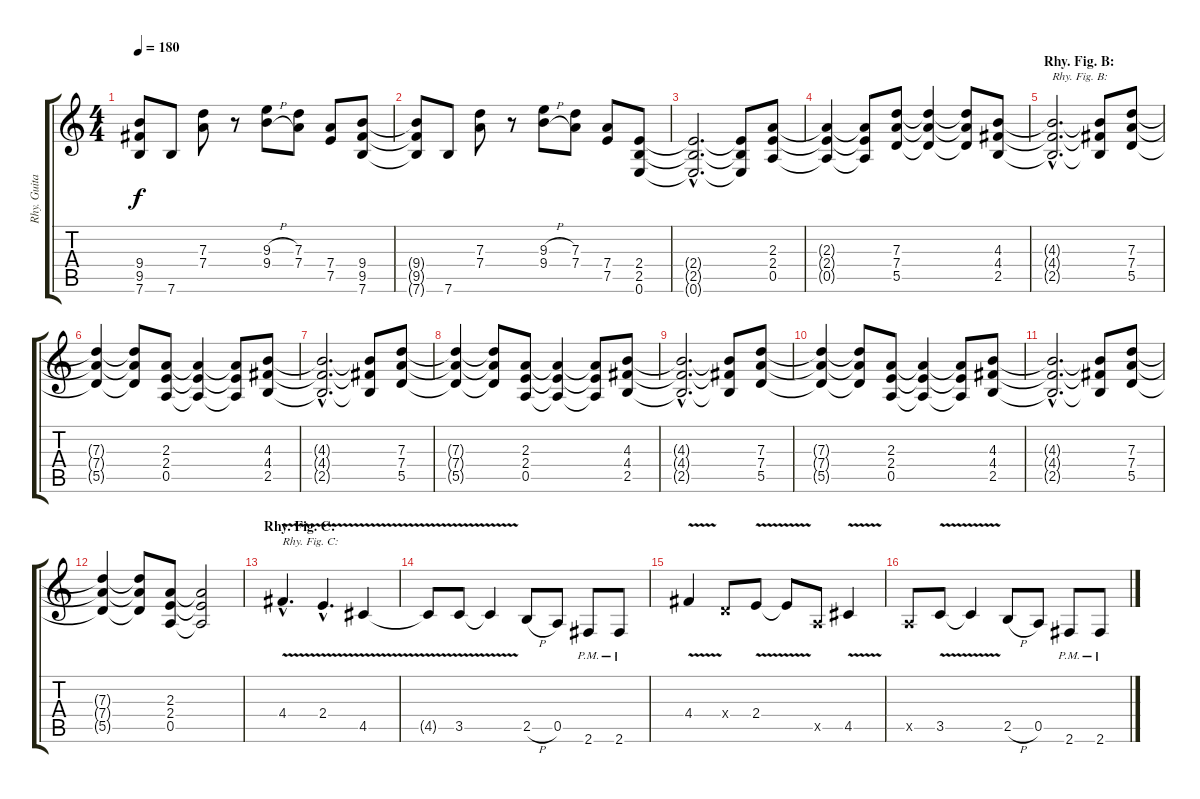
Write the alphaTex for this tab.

\track ("Rhy. Guitar 1" "Rhy. Guita") {instrument distortionguitar}
\staff {score tabs}
\tuning (E4 B3 G3 D3 A2 E2) {hide}
\ts (4 4)
\tempo 180
\clef g2
\ks c
(9.4{t} 9.5{t} 7.6{t}).8{dy f} 7.6.8 (7.3 7.4).8 r.8 (9.3{h} 9.4{h}).8 (7.3 7.4).8 (7.4 7.5).8 (9.4 9.5 7.6).8 |
(9.4{t} 9.5{t} 7.6{t}).8 7.6.8 (7.3 7.4).8 r.8 (9.3{h} 9.4{h}).8 (7.3 7.4).8 (7.4 7.5).8 (2.4 2.5 0.6).8 |
(2.4{hac t} 2.5{hac t} 0.6{hac t}).2{d} (2.4{t} 2.5{t} 0.6{t}).8 (2.3 2.4 0.5).8 |
(2.3{t} 2.4{t} 0.5{t}).4 (2.3{t} 2.4{t} 0.5{t}).8 (7.3 7.4 5.5).8 (7.3{t} 7.4{t} 5.5{t}).4 (7.3{t} 7.4{t} 5.5{t}).8 (4.3 4.4 2.5).8 |
\section ("" "Rhy. Fig. B:")
(4.3{hac t} 4.4{hac t} 2.5{hac t}).2{d txt "Rhy. Fig. B:"} (4.3{t} 4.4{t} 2.5{t}).8 (7.3 7.4 5.5).8 |
(7.3{t} 7.4{t} 5.5{t}).4 (7.3{t} 7.4{t} 5.5{t}).8 (2.3 2.4 0.5).8 (2.3{t} 2.4{t} 0.5{t}).4 (2.3{t} 2.4{t} 0.5{t}).8 (4.3 4.4 2.5).8 |
(4.3{hac t} 4.4{hac t} 2.5{hac t}).2{d} (4.3{t} 4.4{t} 2.5{t}).8 (7.3 7.4 5.5).8 |
(7.3{t} 7.4{t} 5.5{t}).4 (7.3{t} 7.4{t} 5.5{t}).8 (2.3 2.4 0.5).8 (2.3{t} 2.4{t} 0.5{t}).4 (2.3{t} 2.4{t} 0.5{t}).8 (4.3 4.4 2.5).8 |
(4.3{hac t} 4.4{hac t} 2.5{hac t}).2{d} (4.3{t} 4.4{t} 2.5{t}).8 (7.3 7.4 5.5).8 |
(7.3{t} 7.4{t} 5.5{t}).4 (7.3{t} 7.4{t} 5.5{t}).8 (2.3 2.4 0.5).8 (2.3{t} 2.4{t} 0.5{t}).4 (2.3{t} 2.4{t} 0.5{t}).8 (4.3 4.4 2.5).8 |
(4.3{hac t} 4.4{hac t} 2.5{hac t}).2{d} (4.3{t} 4.4{t} 2.5{t}).8 (7.3 7.4 5.5).8 |
(7.3{t} 7.4{t} 5.5{t}).4 (7.3{t} 7.4{t} 5.5{t}).8 (2.3 2.4 0.5).8 (2.3{t} 2.4{t} 0.5{t}).2 |
\section ("" "Rhy. Fig. C:")
4.4{v hac}.4{d txt "Rhy. Fig. C:"} 2.4{v hac}.4{d} 4.5{v}.4 |
4.5{t}.8 3.5{v}.8 3.5{t}.4 2.5{h}.8 0.5.8 2.6{pm}.8 2.6{pm}.8 |
4.4{v}.4 0.4{x}.8 2.4{v}.8 2.4{t}.8 0.5{x}.8 4.5{v}.4 |
0.5{x}.8 3.5{v}.8 3.5{t}.4 2.5{h}.8 0.5.8 2.6{pm}.8 2.6{pm}.8
